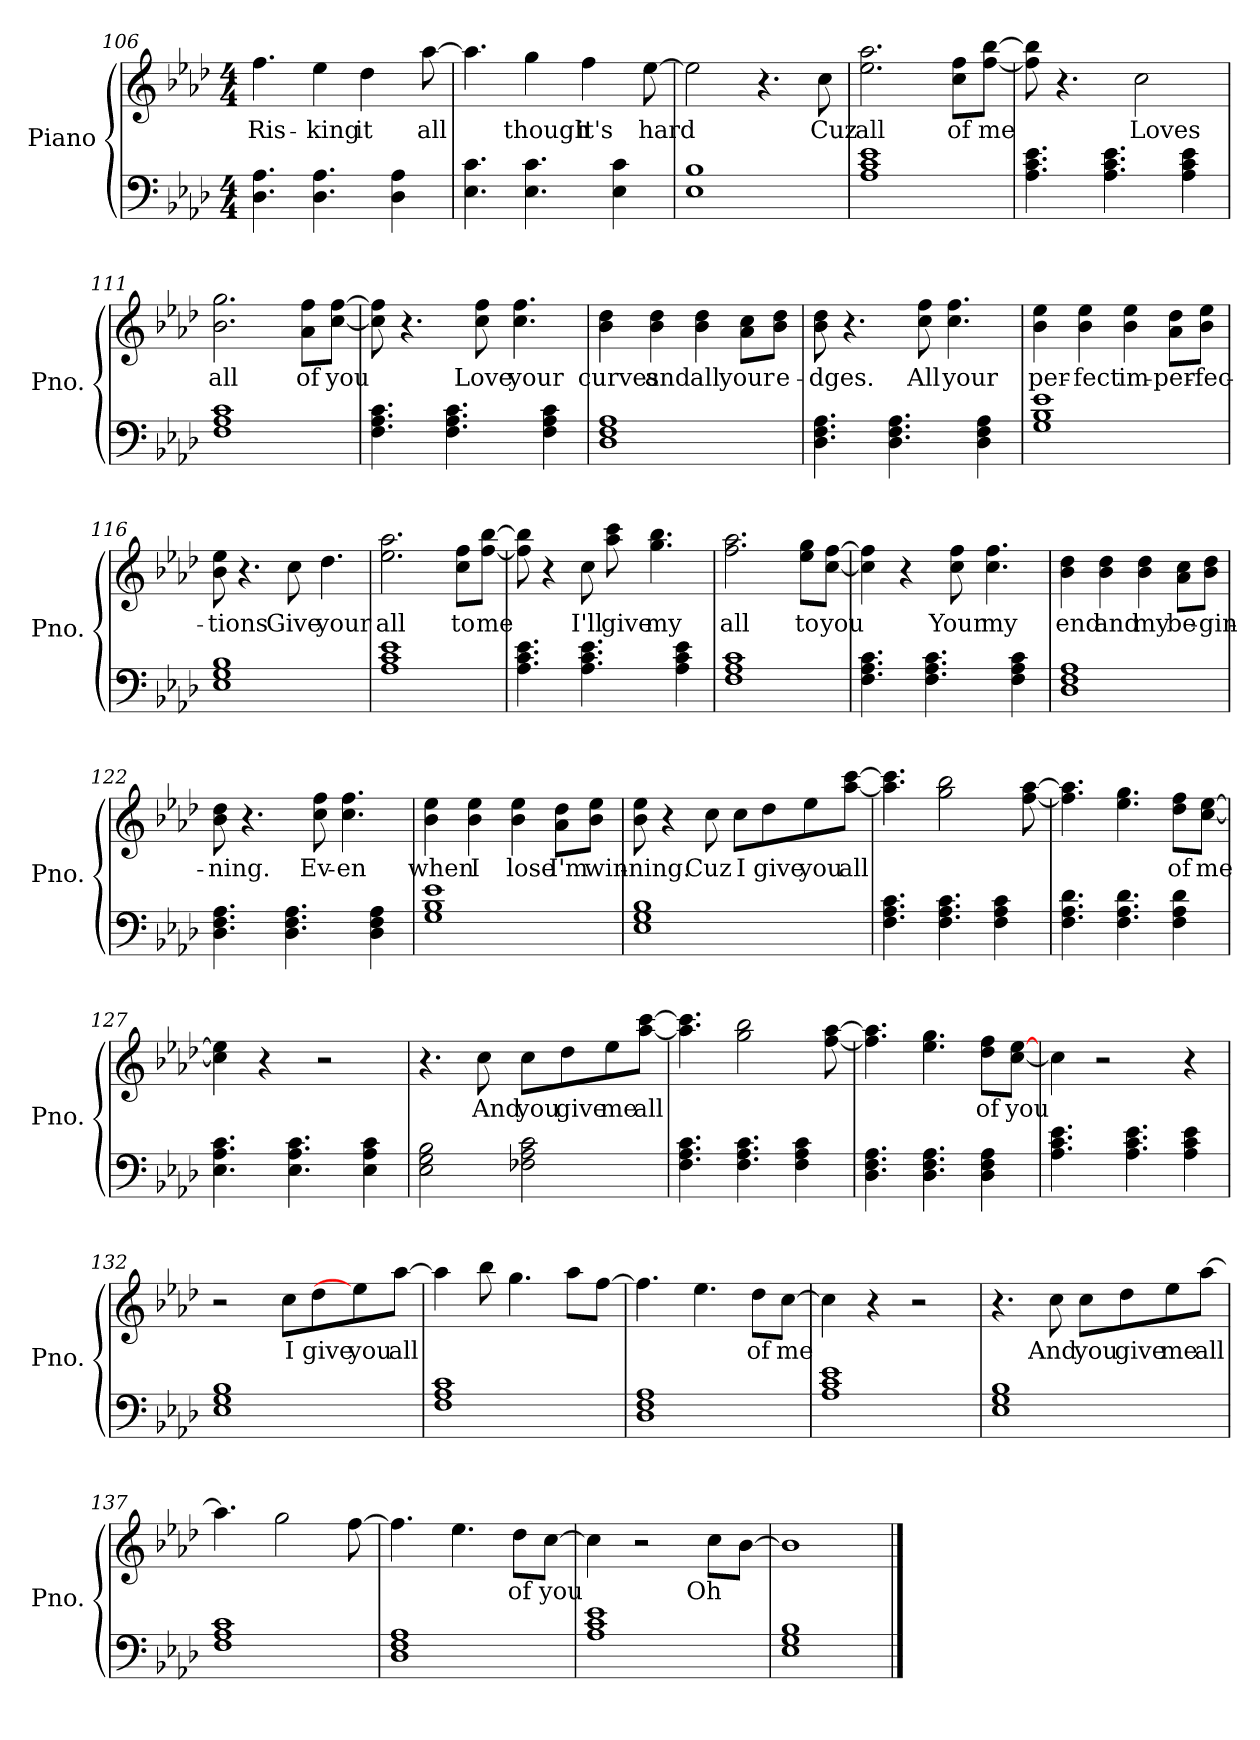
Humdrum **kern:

**kern	**kern	**text
*part1	*part1	*part1
*staff2	*staff1	*staff1
*I"Piano	*	*
*I'Pno.	*	*
*clefF4	*clefG2	*
*k[b-e-a-d-]	*k[b-e-a-d-]	*
*M4/4	*M4/4	*
=106	=106	=106
4.D-\ 4.A-\	4.ff\	Ris-
4.D-\ 4.A-\	4ee-\	-king
.	4dd-\	it
4D-\ 4A-\	.	.
.	[8aa-\	all
=107	=107	=107
4.E-\ 4.c\	4.aa-\]	.
4.E-\ 4.c\	4gg\	though
.	4ff\	it's
4E-\ 4c\	.	.
.	[8ee-\	hard
=108	=108	=108
1E- 1B-	2ee-\]	.
.	4.r	.
.	8cc\	Cuz
=109	=109	=109
1A- 1c 1e-	2.ee-\ 2.aa-\	all
.	8cc\ 8ff\L	of
.	[8ff\ [8bb-\J	me
=110	=110	=110
4.A-\ 4.c\ 4.e-\	8ff\] 8bb-\]	.
.	4.r	.
4.A-\ 4.c\ 4.e-\	.	.
.	2cc\	Loves
4A-\ 4c\ 4e-\	.	.
!!LO:LB:g=z
=111	=111	=111
1F 1A- 1c	2.b-\ 2.gg\	all
.	8a-\ 8ff\L	of
.	[8cc\ [8ff\J	you
=112	=112	=112
4.F\ 4.A-\ 4.c\	8cc\] 8ff\]	.
.	4.r	.
4.F\ 4.A-\ 4.c\	.	.
.	8cc\ 8ff\	Love
.	4.cc\ 4.ff\	your
4F\ 4A-\ 4c\	.	.
=113	=113	=113
1D- 1F 1A-	4b-\ 4dd-\	curves
.	4b-\ 4dd-\	and
.	4b-\ 4dd-\	all
.	8a-\ 8cc\L	your
.	8b-\ 8dd-\J	e-
=114	=114	=114
4.D-\ 4.F\ 4.A-\	8b-\ 8dd-\	-dges.
.	4.r	.
4.D-\ 4.F\ 4.A-\	.	.
.	8cc\ 8ff\	All
.	4.cc\ 4.ff\	your
4D-\ 4F\ 4A-\	.	.
=115	=115	=115
1G 1B- 1e-	4b-\ 4ee-\	per-
.	4b-\ 4ee-\	-fect
.	4b-\ 4ee-\	im-
.	8a-\ 8dd-\L	-per-
.	8b-\ 8ee-\J	-fec-
!!LO:LB:g=z
=116	=116	=116
1E- 1G 1B-	8b-\ 8ee-\	-tions
.	4.r	.
.	8cc\	Give
.	4.dd-\	your
=117	=117	=117
1A- 1c 1e-	2.ee-\ 2.aa-\	all
.	8cc\ 8ff\L	to
.	[8ff\ [8bb-\J	me
=118	=118	=118
4.A-\ 4.c\ 4.e-\	8ff\] 8bb-\]	.
.	4r	.
4.A-\ 4.c\ 4.e-\	8cc\	I'll
.	8aa-\ 8ccc\	give
.	4.gg\ 4.bb-\	my
4A-\ 4c\ 4e-\	.	.
=119	=119	=119
1F 1A- 1c	2.ff\ 2.aa-\	all
.	8ee-\ 8gg\L	to
.	[8cc\ [8ff\J	you
=120	=120	=120
4.F\ 4.A-\ 4.c\	4cc\] 4ff\]	.
.	4r	.
4.F\ 4.A-\ 4.c\	.	.
.	8cc\ 8ff\	Your
.	4.cc\ 4.ff\	my
4F\ 4A-\ 4c\	.	.
!!LO:PB:g=z
=121	=121	=121
1D- 1F 1A-	4b-\ 4dd-\	end
.	4b-\ 4dd-\	and
.	4b-\ 4dd-\	my
.	8a-\ 8cc\L	be-
.	8b-\ 8dd-\J	-gin-
=122	=122	=122
4.D-\ 4.F\ 4.A-\	8b-\ 8dd-\	-ning.
.	4.r	.
4.D-\ 4.F\ 4.A-\	.	.
.	8cc\ 8ff\	Ev-
.	4.cc\ 4.ff\	-en
4D-\ 4F\ 4A-\	.	.
=123	=123	=123
1G 1B- 1e-	4b-\ 4ee-\	when
.	4b-\ 4ee-\	I
.	4b-\ 4ee-\	lose
.	8a-\ 8dd-\L	I'm
.	8b-\ 8ee-\J	win-
=124	=124	=124
1E- 1G 1B-	8b-\ 8ee-\	-ning.
.	4r	.
.	8cc\	Cuz
.	8cc\L	I
.	8dd-\	give
.	8ee-\	you
.	[8aa-\ [8ccc\J	all
!!LO:LB:g=z
=125	=125	=125
4.F\ 4.A-\ 4.c\	4.aa-\] 4.ccc\]	.
4.F\ 4.A-\ 4.c\	2gg\ 2bb-\	.
4F\ 4A-\ 4c\	.	.
.	[8ff\ [8aa-\	.
=126	=126	=126
4.F\ 4.A-\ 4.d-\	4.ff\] 4.aa-\]	.
4.F\ 4.A-\ 4.d-\	4.ee-\ 4.gg\	.
4F\ 4A-\ 4d-\	8dd-\ 8ff\L	of
.	[8cc\ [8ee-\J	me
=127	=127	=127
4.E-\ 4.A-\ 4.c\	4cc\] 4ee-\]	.
.	4r	.
4.E-\ 4.A-\ 4.c\	.	.
.	2r	.
4E-\ 4A-\ 4c\	.	.
=128	=128	=128
2E-\ 2G\ 2B-\	4.r	.
.	8cc\	And
2F-X\ 2A-\ 2c\	8cc\L	you
.	8dd-\	give
.	8ee-\	me
.	[8aa-\ [8ccc\J	all
=129	=129	=129
4.F\ 4.A-\ 4.c\	4.aa-\] 4.ccc\]	.
4.F\ 4.A-\ 4.c\	2gg\ 2bb-\	.
4F\ 4A-\ 4c\	.	.
.	[8ff\ [8aa-\	.
=130	=130	=130
4.D-\ 4.F\ 4.A-\	4.ff\] 4.aa-\]	.
4.D-\ 4.F\ 4.A-\	4.ee-\ 4.gg\	.
4D-\ 4F\ 4A-\	8dd-\ 8ff\L	of
.	[8cc\ [8ee-\J	you
!!LO:LB:g=z
=131	=131	=131
4.A-\ 4.c\ 4.e-\	4cc\]	.
.	2r	.
4.A-\ 4.c\ 4.e-\	.	.
4A-\ 4c\ 4e-\	4r	.
=132	=132	=132
1E- 1G 1B-	2r	.
.	8cc\L	I
.	8dd-\	give
.	8ee-\]	you
.	[8aa-\J	all
=133	=133	=133
1F 1A- 1c	4aa-\]	.
.	8bb-\	.
.	4.gg\	.
.	8aa-\L	.
.	[8ff\J	.
=134	=134	=134
1D- 1F 1A-	4.ff\]	.
.	4.ee-\	.
.	8dd-\L	of
.	[8cc\J	me
=135	=135	=135
1A- 1c 1e-	4cc\]	.
.	4r	.
.	2r	.
=136	=136	=136
1E- 1G 1B-	4.r	.
.	8cc\	And
.	8cc\L	you
.	8dd-\	give
.	8ee-\	me
.	[8aa-\J	all
!!LO:LB:g=z
=137	=137	=137
1F 1A- 1c	4.aa-\]	.
.	2gg\	.
.	[8ff\	.
=138	=138	=138
1D- 1F 1A-	4.ff\]	.
.	4.ee-\	.
.	8dd-\L	of
.	[8cc\J	you
=139	=139	=139
1A- 1c 1e-	4cc\]	.
.	2r	.
.	8cc\L	Oh
.	[8b-\J	.
=140	=140	=140
1E- 1G 1B-	1b-]	.
==	==	==
*-	*-	*-
